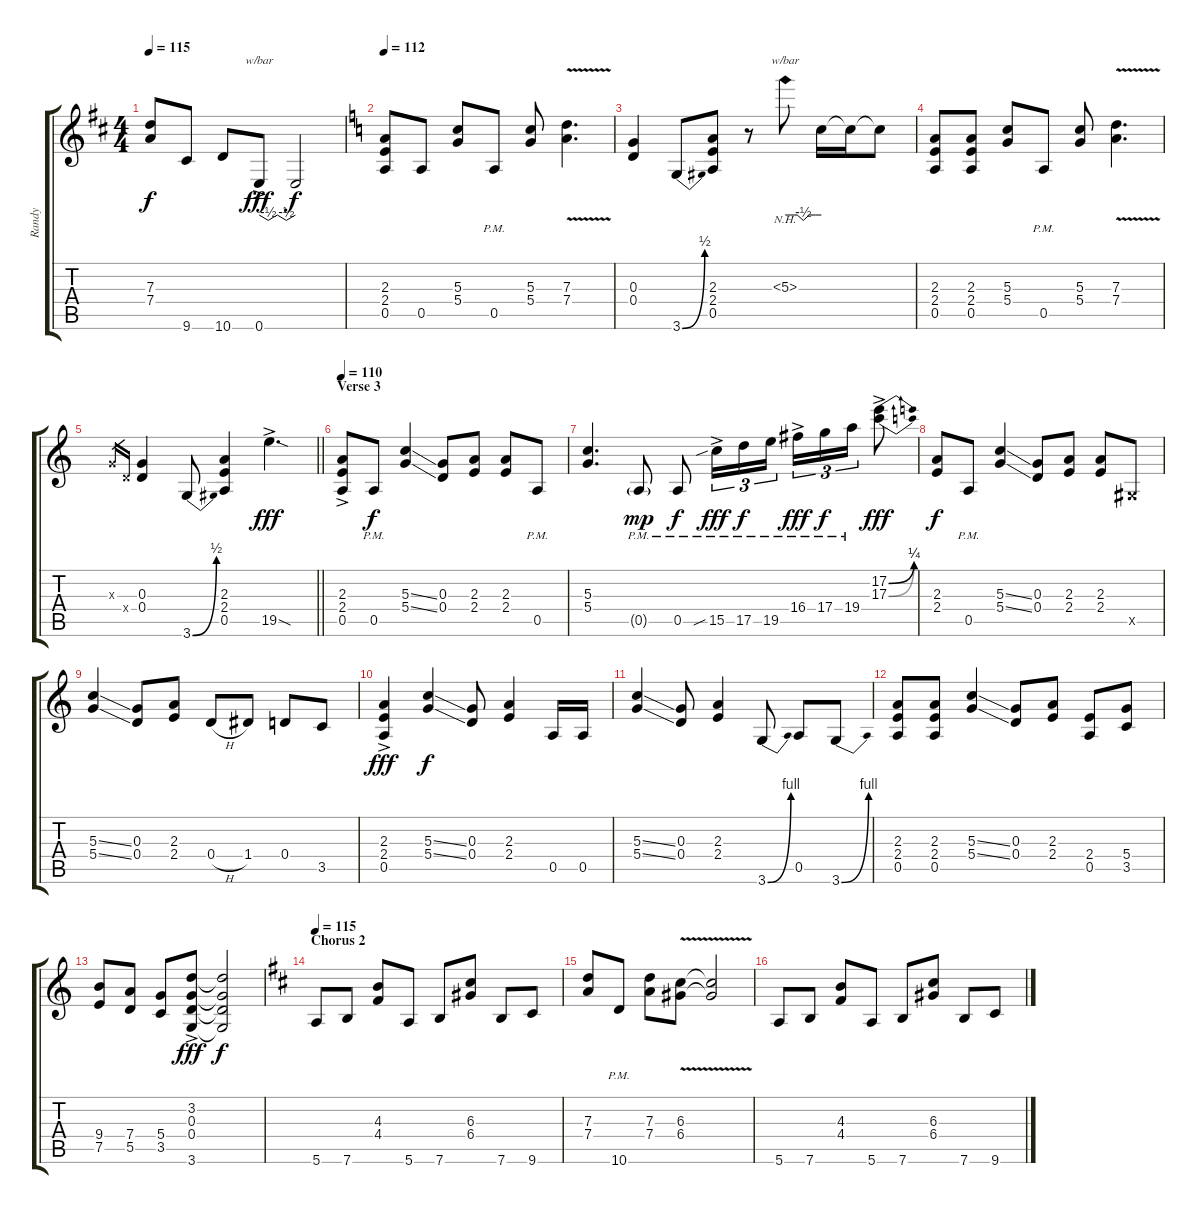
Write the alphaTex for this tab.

\track ("Randy" "Randy") {instrument overdrivenguitar}
\staff {score tabs}
\tuning (E4 B3 G3 D3 A2 E2) {hide}
\ts (4 4)
\tempo 115
\clef g2
\ks d
(7.3 7.4).8{dy f} 9.6.8 10.6.8 0.6{ac}.8{tbe (custom default 0 0 15 -2 30 0 45 -2 60 0) dy fff} 0.6{t}.2{dy f} |
\tempo 112
\ks c
(2.3 2.4 0.5).8 0.5.8 (5.3 5.4).8 0.5{pm}.8 (5.3 5.4).8 (7.3{v} 7.4{v}).4{d} |
(0.3 0.4).4 3.6{be (bend 0 0 60 2)}.8 (2.3 2.4 0.5).8 r.8 5.3{nh}.8{tbe (custom default 0 0 10 0 20 0 30 -2 40 0 50 0 60 0)} 5.3{t}.16 5.3{t}.16 5.3{t}.8 |
(2.3 2.4 0.5).8 (2.3 2.4 0.5).8 (5.3 5.4).8 0.5{pm}.8 (5.3 5.4).8 (7.3{v} 7.4{v}).4{d} |
\barLineRight lightlight
0.3{x}.16{gr} 0.4{x}.16{gr} (0.3 0.4).4 3.6{be (bend 0 0 60 2)}.8 (2.3 2.4 0.5).4 19.5{sod ac}.4{d dy fff} |
\section ("" "Verse 3")
\tempo 110
(2.3 2.4 0.5{ac}).8 0.5{pm}.8{dy f} (5.3{ss} 5.4{ss}).4 (0.3 0.4).8 (2.3 2.4).8 (2.3 2.4).8 0.5{pm}.8 |
(5.3 5.4).4{d} 0.5{g pm}.8{dy mp} 0.5{pm}.8{dy f} 15.5{sib ac pm}.16{tu (3 2) dy fff} 17.5{pm}.16{tu (3 2) dy f} 19.5{pm}.16{tu (3 2)} 16.4{ac pm}.16{tu (3 2) dy fff} 17.4{pm}.16{tu (3 2) dy f} 19.4{pm}.16{tu (3 2)} (17.2{be (bend 0 0 60 1) ac} 17.3{be (bend 0 0 60 1)}).8{dy fff} |
(2.3 2.4).8{dy f} 0.5{pm}.8 (5.3{ss} 5.4{ss}).4 (0.3 0.4).8 (2.3 2.4).8 (2.3 2.4).8 -1.5{x}.8 |
(5.3{ss} 5.4{ss}).4 (0.3 0.4).8 (2.3 2.4).8 0.4{h}.8 1.4.8 0.4.8 3.5.8 |
(2.3 2.4 0.5{ac}).4{dy fff} (5.3{ss} 5.4{ss}).4{dy f} (0.3 0.4).8 (2.3 2.4).4 0.5.16 0.5.16 |
(5.3{ss} 5.4{ss}).4 (0.3 0.4).8 (2.3 2.4).4 3.6{be (bend 0 0 60 4)}.8 0.5.8 3.6{be (bend 0 0 60 4)}.8 |
(2.3 2.4 0.5).8 (2.3 2.4 0.5).8 (5.3{ss} 5.4{ss}).4 (0.3 0.4).8 (2.3 2.4).8 (2.4 0.5).8 (5.4 3.5).8 |
(9.4 7.5).8 (7.4 5.5).8 (5.4 3.5).8 (3.2 0.3 0.4 3.6{ac}).8{dy fff} (3.2{t} 0.3{t} 0.4{t} 3.6{t}).2{dy f} |
\section ("" "Chorus 2")
\tempo 115
\ks d
5.6.8 7.6.8 (4.3 4.4).8 5.6.8 7.6.8 (6.3 6.4).8 7.6.8 9.6.8 |
(7.3 7.4).8 10.6{pm}.8 (7.3 7.4).8 (6.3{v} 6.4{v}).8 (6.3{t} 6.4{t}).2 |
5.6.8 7.6.8 (4.3 4.4).8 5.6.8 7.6.8 (6.3 6.4).8 7.6.8 9.6.8
